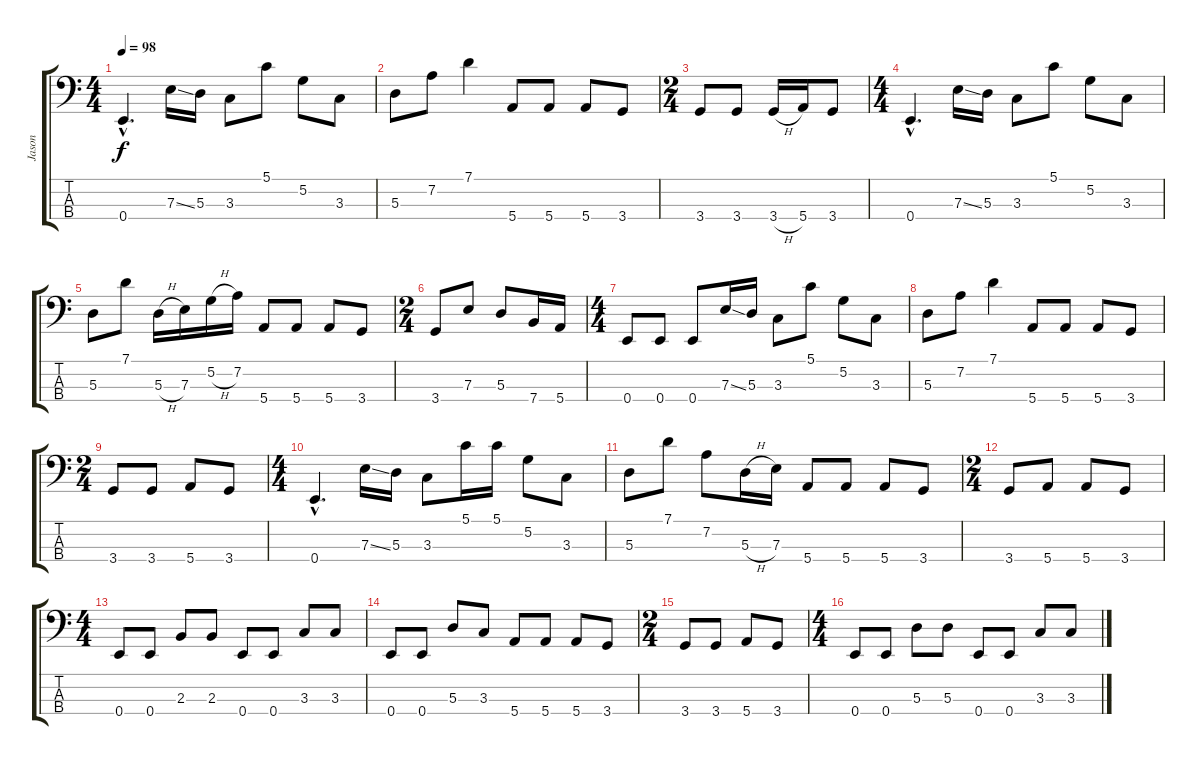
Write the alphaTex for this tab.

\track ("Jason" "Jason") {instrument electricbasspick}
\staff {score tabs}
\tuning (G2 D2 A1 E1) {hide}
\ts (4 4)
\tempo 98
\clef f4
\ks c
0.4{hac}.4{d dy f} 7.3{ss}.16 5.3.16 3.3.8 5.1.8 5.2.8 3.3.8 |
5.3.8 7.2.8 7.1.4 5.4.8 5.4.8 5.4.8 3.4.8 |
\ts (2 4)
3.4.8 3.4.8 3.4{h}.16 5.4.16 3.4.8 |
\ts (4 4)
0.4{hac}.4{d} 7.3{ss}.16 5.3.16 3.3.8 5.1.8 5.2.8 3.3.8 |
5.3.8 7.1.8 5.3{h}.16 7.3.16 5.2{h}.16 7.2.16 5.4.8 5.4.8 5.4.8 3.4.8 |
\ts (2 4)
3.4.8 7.3.8 5.3.8 7.4.16 5.4.16 |
\ts (4 4)
0.4.8 0.4.8 0.4.8 7.3{ss}.16 5.3.16 3.3.8 5.1.8 5.2.8 3.3.8 |
5.3.8 7.2.8 7.1.4 5.4.8 5.4.8 5.4.8 3.4.8 |
\ts (2 4)
3.4.8 3.4.8 5.4.8 3.4.8 |
\ts (4 4)
0.4{hac}.4{d} 7.3{ss}.16 5.3.16 3.3.8 5.1.16 5.1.16 5.2.8 3.3.8 |
5.3.8 7.1.8 7.2.8 5.3{h}.16 7.3.16 5.4.8 5.4.8 5.4.8 3.4.8 |
\ts (2 4)
3.4.8 5.4.8 5.4.8 3.4.8 |
\ts (4 4)
0.4.8 0.4.8 2.3.8 2.3.8 0.4.8 0.4.8 3.3.8 3.3.8 |
0.4.8 0.4.8 5.3.8 3.3.8 5.4.8 5.4.8 5.4.8 3.4.8 |
\ts (2 4)
3.4.8 3.4.8 5.4.8 3.4.8 |
\ts (4 4)
0.4.8 0.4.8 5.3.8 5.3.8 0.4.8 0.4.8 3.3.8 3.3.8
